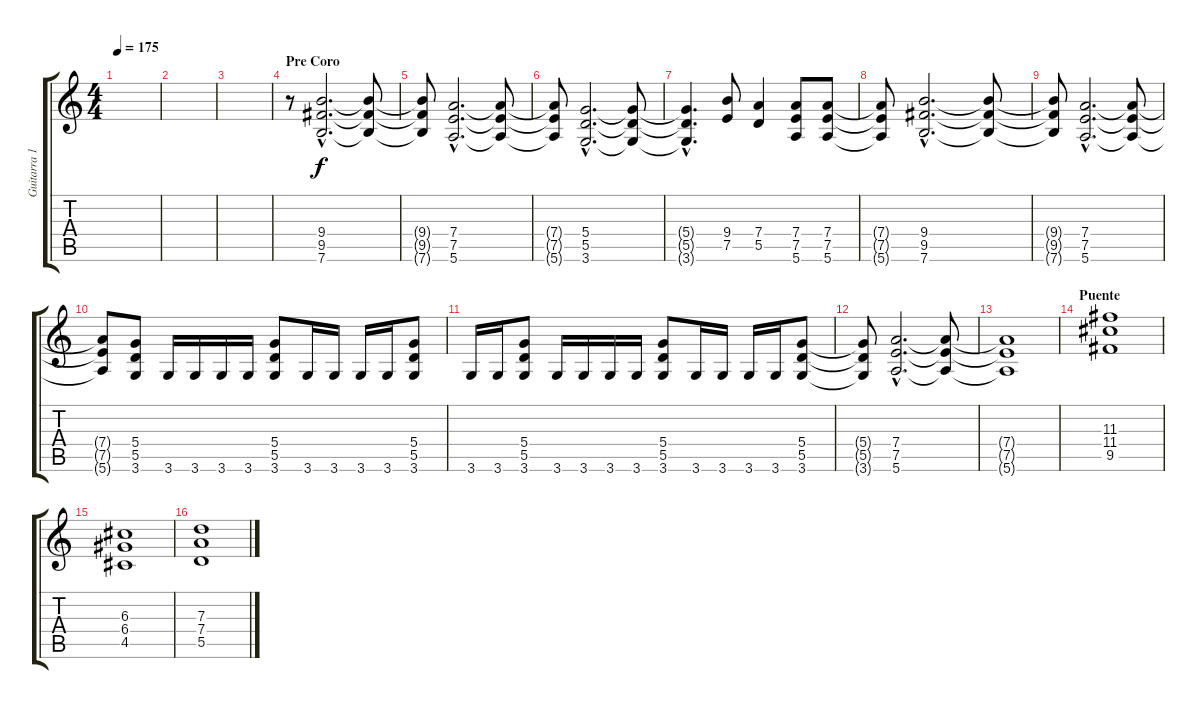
\track ("Guitarra 1" "Guitarra 1") {instrument overdrivenguitar}
\staff {score tabs}
\tuning (E4 B3 G3 D3 A2 E2) {hide}
\ts (4 4)
\tempo 175
\clef g2
\ks c
|
|
|
\section ("" "Pre Coro")
r.8 (9.4{hac} 9.5{hac} 7.6{hac}).2{d} (9.4{t} 9.5{t} 7.6{t}).8 |
(9.4{t} 9.5{t} 7.6{t}).8 (7.4{hac} 7.5{hac} 5.6{hac}).2{d} (7.4{t} 7.5{t} 5.6{t}).8 |
(7.4{t} 7.5{t} 5.6{t}).8 (5.4{hac} 5.5{hac} 3.6{hac}).2{d} (5.4{t} 5.5{t} 3.6{t}).8 |
(5.4{hac t} 5.5{hac t} 3.6{hac t}).4{d} (9.4 7.5).8 (7.4 5.5).4 (7.4 7.5 5.6).8 (7.4 7.5 5.6).8 |
(7.4{t} 7.5{t} 5.6{t}).8 (9.4{hac} 9.5{hac} 7.6{hac}).2{d} (9.4{t} 9.5{t} 7.6{t}).8 |
(9.4{t} 9.5{t} 7.6{t}).8 (7.4{hac} 7.5{hac} 5.6{hac}).2{d} (7.4{t} 7.5{t} 5.6{t}).8 |
(7.4{t} 7.5{t} 5.6{t}).8 (5.4 5.5 3.6).8 3.6.16 3.6.16 3.6.16 3.6.16 (5.4 5.5 3.6).8 3.6.16 3.6.16 3.6.16 3.6.16 (5.4 5.5 3.6).8 |
3.6.16 3.6.16 (5.4 5.5 3.6).8 3.6.16 3.6.16 3.6.16 3.6.16 (5.4 5.5 3.6).8 3.6.16 3.6.16 3.6.16 3.6.16 (5.4 5.5 3.6).8 |
(5.4{t} 5.5{t} 3.6{t}).8 (7.4{hac} 7.5{hac} 5.6{hac}).2{d} (7.4{t} 7.5{t} 5.6{t}).8 |
(7.4{t} 7.5{t} 5.6{t}).1 |
\section ("" "Puente")
(11.3 11.4 9.5).1 |
(6.3 6.4 4.5).1 |
(7.3 7.4 5.5).1
